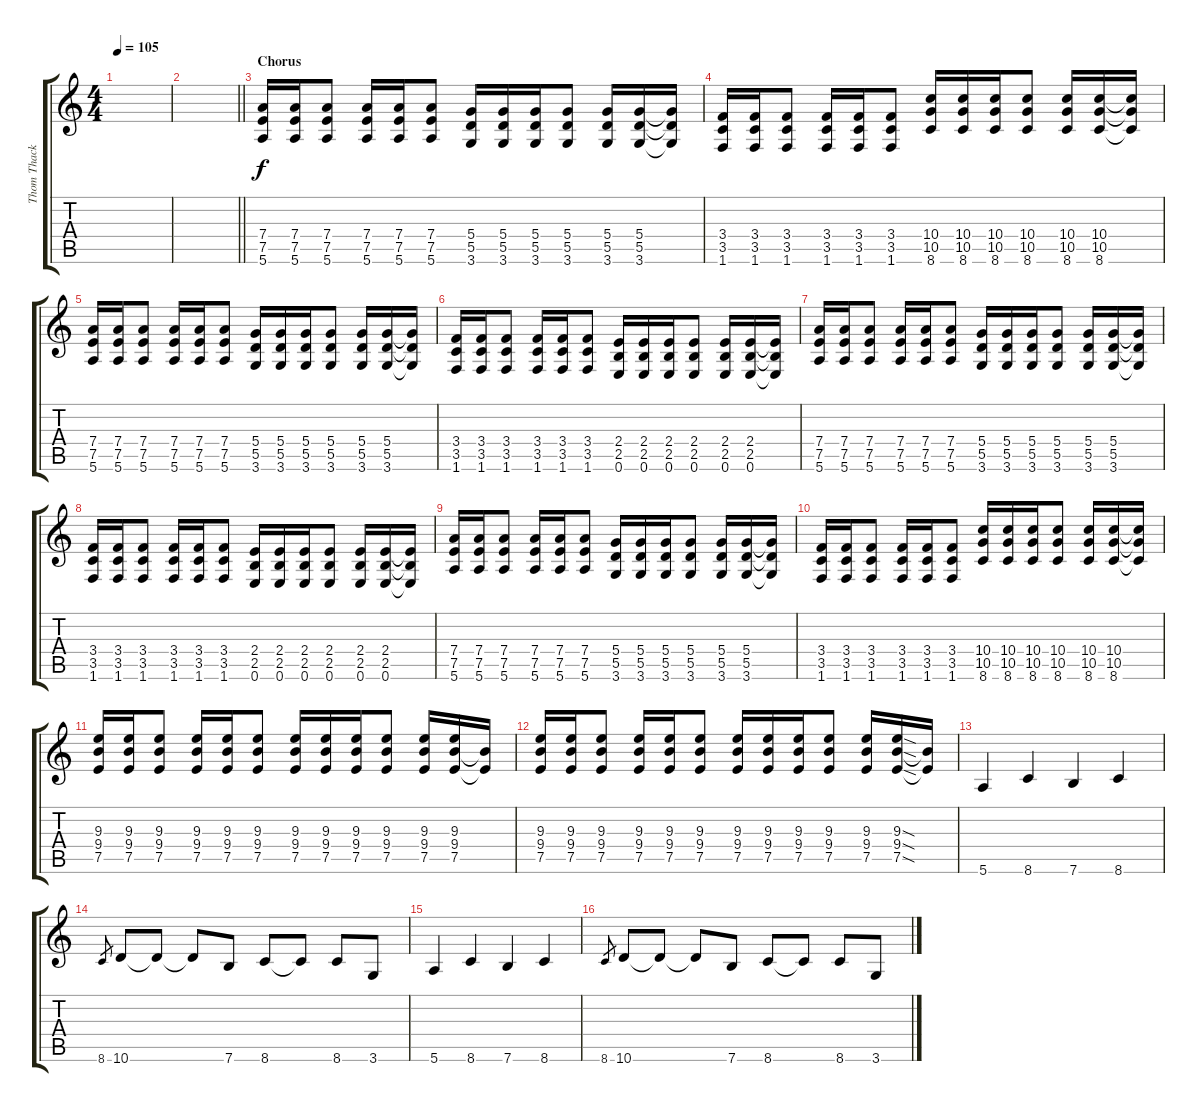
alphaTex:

\track ("Thom Thacker" "Thom Thack") {instrument distortionguitar}
\staff {score tabs}
\tuning (E4 B3 G3 D3 A2 E2) {hide}
\ts (4 4)
\tempo 105
\clef g2
\ks c
|
\barLineRight lightlight
|
\section ("" "Chorus")
(7.4 7.5 5.6).16 (7.4 7.5 5.6).16 (7.4 7.5 5.6).8 (7.4 7.5 5.6).16 (7.4 7.5 5.6).16 (7.4 7.5 5.6).8 (5.4 5.5 3.6).16 (5.4 5.5 3.6).16 (5.4 5.5 3.6).16 (5.4 5.5 3.6).8 (5.4 5.5 3.6).16 (5.4 5.5 3.6).16 (5.4{t} 5.5{t} 3.6{t}).16 |
(3.4 3.5 1.6).16 (3.4 3.5 1.6).16 (3.4 3.5 1.6).8 (3.4 3.5 1.6).16 (3.4 3.5 1.6).16 (3.4 3.5 1.6).8 (10.4 10.5 8.6).16 (10.4 10.5 8.6).16 (10.4 10.5 8.6).16 (10.4 10.5 8.6).8 (10.4 10.5 8.6).16 (10.4 10.5 8.6).16 (10.4{t} 10.5{t} 8.6{t}).16 |
(7.4 7.5 5.6).16 (7.4 7.5 5.6).16 (7.4 7.5 5.6).8 (7.4 7.5 5.6).16 (7.4 7.5 5.6).16 (7.4 7.5 5.6).8 (5.4 5.5 3.6).16 (5.4 5.5 3.6).16 (5.4 5.5 3.6).16 (5.4 5.5 3.6).8 (5.4 5.5 3.6).16 (5.4 5.5 3.6).16 (5.4{t} 5.5{t} 3.6{t}).16 |
(3.4 3.5 1.6).16 (3.4 3.5 1.6).16 (3.4 3.5 1.6).8 (3.4 3.5 1.6).16 (3.4 3.5 1.6).16 (3.4 3.5 1.6).8 (2.4 2.5 0.6).16 (2.4 2.5 0.6).16 (2.4 2.5 0.6).16 (2.4 2.5 0.6).8 (2.4 2.5 0.6).16 (2.4 2.5 0.6).16 (2.4{t} 2.5{t} 0.6{t}).16 |
(7.4 7.5 5.6).16 (7.4 7.5 5.6).16 (7.4 7.5 5.6).8 (7.4 7.5 5.6).16 (7.4 7.5 5.6).16 (7.4 7.5 5.6).8 (5.4 5.5 3.6).16 (5.4 5.5 3.6).16 (5.4 5.5 3.6).16 (5.4 5.5 3.6).8 (5.4 5.5 3.6).16 (5.4 5.5 3.6).16 (5.4{t} 5.5{t} 3.6{t}).16 |
(3.4 3.5 1.6).16 (3.4 3.5 1.6).16 (3.4 3.5 1.6).8 (3.4 3.5 1.6).16 (3.4 3.5 1.6).16 (3.4 3.5 1.6).8 (2.4 2.5 0.6).16 (2.4 2.5 0.6).16 (2.4 2.5 0.6).16 (2.4 2.5 0.6).8 (2.4 2.5 0.6).16 (2.4 2.5 0.6).16 (2.4{t} 2.5{t} 0.6{t}).16 |
(7.4 7.5 5.6).16 (7.4 7.5 5.6).16 (7.4 7.5 5.6).8 (7.4 7.5 5.6).16 (7.4 7.5 5.6).16 (7.4 7.5 5.6).8 (5.4 5.5 3.6).16 (5.4 5.5 3.6).16 (5.4 5.5 3.6).16 (5.4 5.5 3.6).8 (5.4 5.5 3.6).16 (5.4 5.5 3.6).16 (5.4{t} 5.5{t} 3.6{t}).16 |
(3.4 3.5 1.6).16 (3.4 3.5 1.6).16 (3.4 3.5 1.6).8 (3.4 3.5 1.6).16 (3.4 3.5 1.6).16 (3.4 3.5 1.6).8 (10.4 10.5 8.6).16 (10.4 10.5 8.6).16 (10.4 10.5 8.6).16 (10.4 10.5 8.6).8 (10.4 10.5 8.6).16 (10.4 10.5 8.6).16 (10.4{t} 10.5{t} 8.6{t}).16 |
(9.3 9.4 7.5).16 (9.3 9.4 7.5).16 (9.3 9.4 7.5).8 (9.3 9.4 7.5).16 (9.3 9.4 7.5).16 (9.3 9.4 7.5).8 (9.3 9.4 7.5).16 (9.3 9.4 7.5).16 (9.3 9.4 7.5).16 (9.3 9.4 7.5).8 (9.3 9.4 7.5).16 (9.3 9.4 7.5).16 (9.4{t} 7.5{t}).16 |
(9.3 9.4 7.5).16 (9.3 9.4 7.5).16 (9.3 9.4 7.5).8 (9.3 9.4 7.5).16 (9.3 9.4 7.5).16 (9.3 9.4 7.5).8 (9.3 9.4 7.5).16 (9.3 9.4 7.5).16 (9.3 9.4 7.5).16 (9.3 9.4 7.5).8 (9.3 9.4 7.5).16 (9.3{sod} 9.4{sod} 7.5{sod}).16 (9.4{t} 7.5{t}).16 |
5.6.4 8.6.4 7.6.4 8.6.4 |
8.6.8{gr} 10.6.8 10.6{t}.8 10.6{t}.8 7.6.8 8.6.8 8.6{t}.8 8.6.8 3.6.8 |
5.6.4 8.6.4 7.6.4 8.6.4 |
8.6.8{gr} 10.6.8 10.6{t}.8 10.6{t}.8 7.6.8 8.6.8 8.6{t}.8 8.6.8 3.6.8
